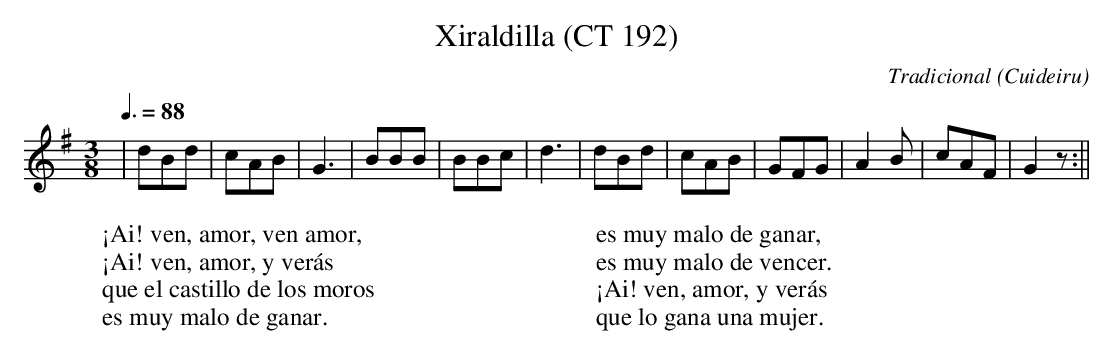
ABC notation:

X:1
T:Xiraldilla (CT 192)
C:Tradicional
O:Cuideiru
M:3/8
L:1/8
Q:3/8=88
K:G
|dBd|cAB|G3|BBB|BBc|d3|dBd|cAB|GFG|A2 B|cAF|G2 z :||
W:¡Ai! ven, amor, ven amor,
W:¡Ai! ven, amor, y verás
W:que el castillo de los moros
W:es muy malo de ganar.
W:
W:es muy malo de ganar,
W:es muy malo de vencer.
W:¡Ai! ven, amor, y verás
W:que lo gana una mujer.
W:
